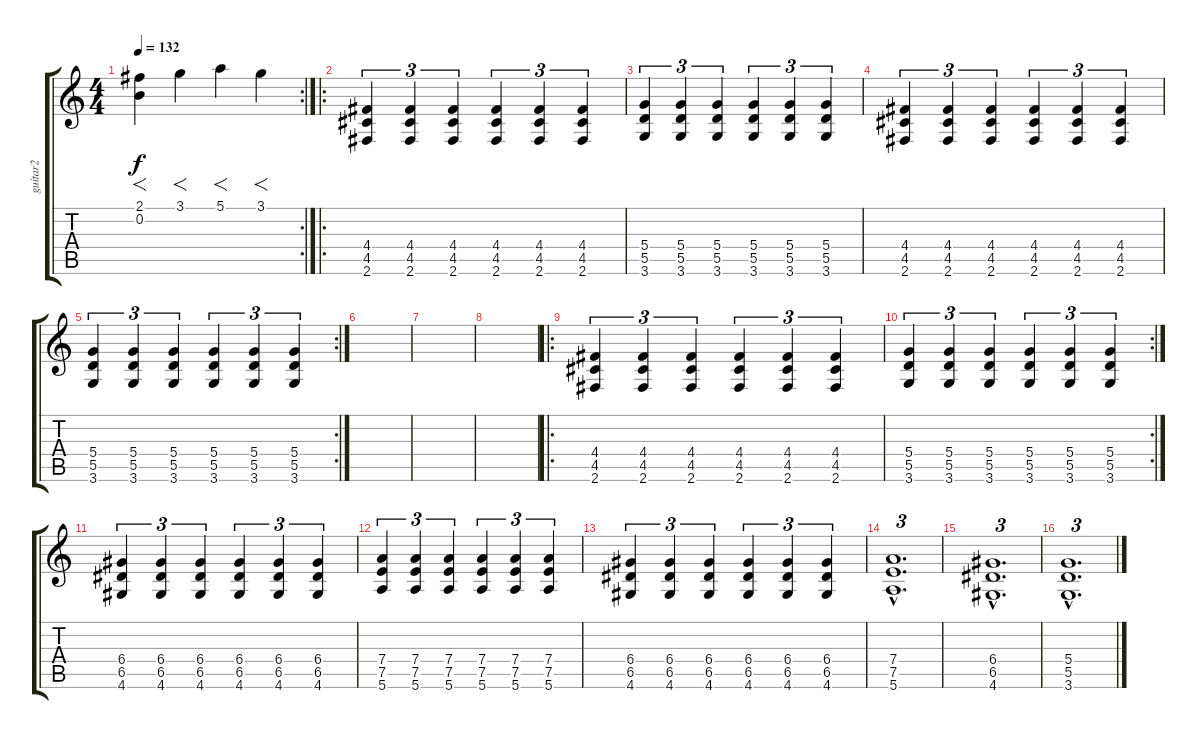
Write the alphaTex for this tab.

\track ("guitar2" "guitar2") {instrument distortionguitar}
\staff {score tabs}
\tuning (E4 B3 G3 D3 A2 E2) {hide}
\rc 2
\ts (4 4)
\tempo 132
\clef g2
\ks c
(2.1 0.2).4{f dy f} 3.1.4{f} 5.1.4{f} 3.1.4{f} |
\ro
(4.4 4.5 2.6).4{tu (3 2)} (4.4 4.5 2.6).4{tu (3 2)} (4.4 4.5 2.6).4{tu (3 2)} (4.4 4.5 2.6).4{tu (3 2)} (4.4 4.5 2.6).4{tu (3 2)} (4.4 4.5 2.6).4{tu (3 2)} |
(5.4 5.5 3.6).4{tu (3 2)} (5.4 5.5 3.6).4{tu (3 2)} (5.4 5.5 3.6).4{tu (3 2)} (5.4 5.5 3.6).4{tu (3 2)} (5.4 5.5 3.6).4{tu (3 2)} (5.4 5.5 3.6).4{tu (3 2)} |
(4.4 4.5 2.6).4{tu (3 2)} (4.4 4.5 2.6).4{tu (3 2)} (4.4 4.5 2.6).4{tu (3 2)} (4.4 4.5 2.6).4{tu (3 2)} (4.4 4.5 2.6).4{tu (3 2)} (4.4 4.5 2.6).4{tu (3 2)} |
\rc 2
(5.4 5.5 3.6).4{tu (3 2)} (5.4 5.5 3.6).4{tu (3 2)} (5.4 5.5 3.6).4{tu (3 2)} (5.4 5.5 3.6).4{tu (3 2)} (5.4 5.5 3.6).4{tu (3 2)} (5.4 5.5 3.6).4{tu (3 2)} |
|
|
|
\ro
(4.4 4.5 2.6).4{tu (3 2)} (4.4 4.5 2.6).4{tu (3 2)} (4.4 4.5 2.6).4{tu (3 2)} (4.4 4.5 2.6).4{tu (3 2)} (4.4 4.5 2.6).4{tu (3 2)} (4.4 4.5 2.6).4{tu (3 2)} |
\rc 2
(5.4 5.5 3.6).4{tu (3 2)} (5.4 5.5 3.6).4{tu (3 2)} (5.4 5.5 3.6).4{tu (3 2)} (5.4 5.5 3.6).4{tu (3 2)} (5.4 5.5 3.6).4{tu (3 2)} (5.4 5.5 3.6).4{tu (3 2)} |
(6.4 6.5 4.6).4{tu (3 2)} (6.4 6.5 4.6).4{tu (3 2)} (6.4 6.5 4.6).4{tu (3 2)} (6.4 6.5 4.6).4{tu (3 2)} (6.4 6.5 4.6).4{tu (3 2)} (6.4 6.5 4.6).4{tu (3 2)} |
(7.4 7.5 5.6).4{tu (3 2)} (7.4 7.5 5.6).4{tu (3 2)} (7.4 7.5 5.6).4{tu (3 2)} (7.4 7.5 5.6).4{tu (3 2)} (7.4 7.5 5.6).4{tu (3 2)} (7.4 7.5 5.6).4{tu (3 2)} |
(6.4 6.5 4.6).4{tu (3 2)} (6.4 6.5 4.6).4{tu (3 2)} (6.4 6.5 4.6).4{tu (3 2)} (6.4 6.5 4.6).4{tu (3 2)} (6.4 6.5 4.6).4{tu (3 2)} (6.4 6.5 4.6).4{tu (3 2)} |
(7.4{hac} 7.5{hac} 5.6{hac}).1{d tu (3 2)} |
(6.4{hac} 6.5{hac} 4.6{hac}).1{d tu (3 2)} |
(5.4{hac} 5.5{hac} 3.6{hac}).1{d tu (3 2)}
